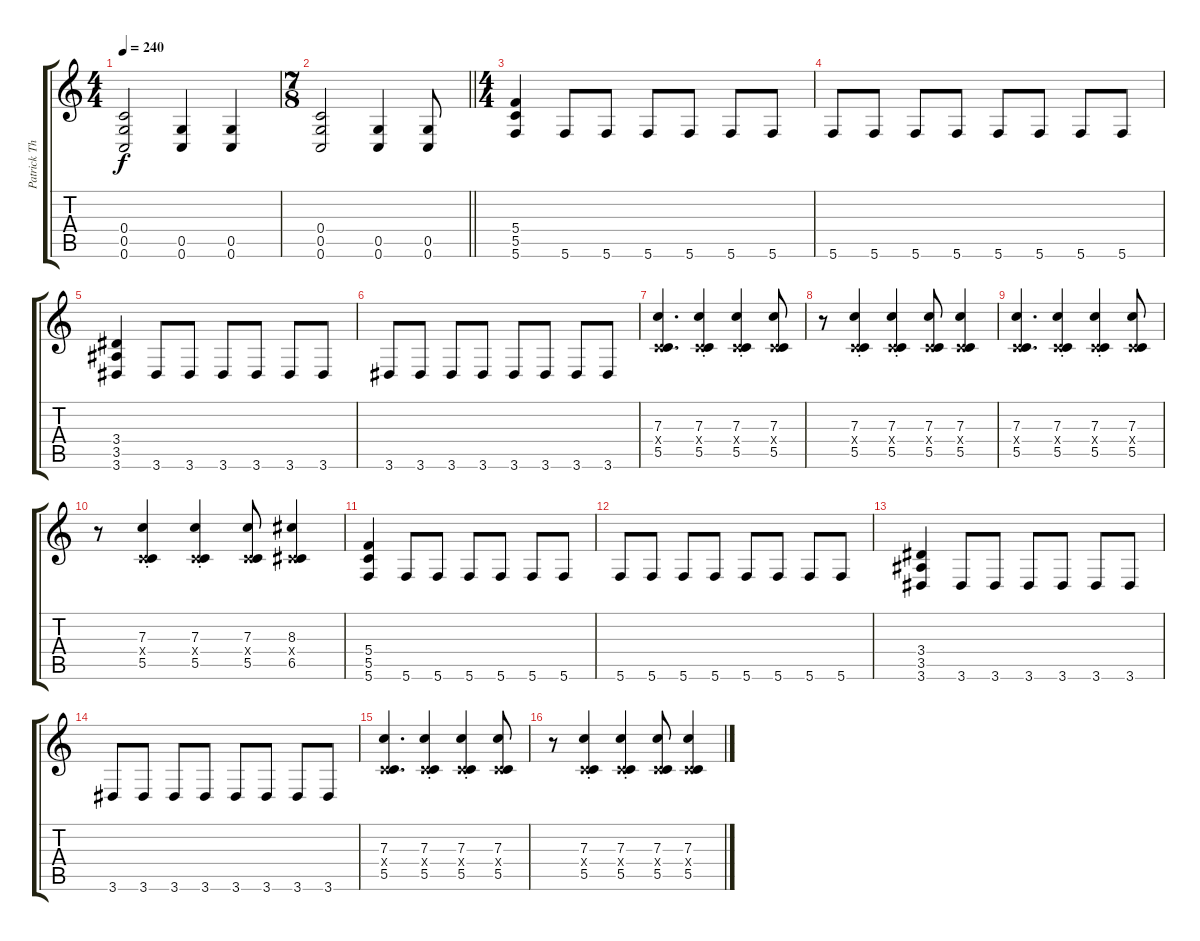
\track ("Patrick Thompson - Guitar Harmonic" "Patrick Th") {instrument overdrivenguitar}
\staff {score tabs}
\tuning (D4 A3 F3 C3 G2 C2) {hide}
\ts (4 4)
\tempo 240
\clef g2
\ks c
(0.4 0.5 0.6).2{dy f} (0.5 0.6).4 (0.5 0.6).4 |
\ts (7 8)
\barLineRight lightlight
(0.4 0.5 0.6).2 (0.5 0.6).4 (0.5 0.6).8 |
\ts (4 4)
(5.4 5.5 5.6).4 5.6.8 5.6.8 5.6.8 5.6.8 5.6.8 5.6.8 |
5.6.8 5.6.8 5.6.8 5.6.8 5.6.8 5.6.8 5.6.8 5.6.8 |
(3.4 3.5 3.6).4 3.6.8 3.6.8 3.6.8 3.6.8 3.6.8 3.6.8 |
3.6.8 3.6.8 3.6.8 3.6.8 3.6.8 3.6.8 3.6.8 3.6.8 |
(7.3 0.4{x} 5.5).4{d} (7.3{st} 0.4{x} 5.5{st}).4 (7.3{st} 0.4{x} 5.5{st}).4 (7.3 0.4{x} 5.5).8 |
r.8 (7.3{st} 0.4{x} 5.5{st}).4 (7.3{st} 0.4{x} 5.5{st}).4 (7.3 0.4{x} 5.5).8 (7.3 0.4{x} 5.5).4 |
(7.3 0.4{x} 5.5).4{d} (7.3{st} 0.4{x} 5.5{st}).4 (7.3{st} 0.4{x} 5.5{st}).4 (7.3 0.4{x} 5.5).8 |
r.8 (7.3{st} 0.4{x} 5.5{st}).4 (7.3{st} 0.4{x} 5.5{st}).4 (7.3 0.4{x} 5.5).8 (8.3 0.4{x} 6.5).4 |
(5.4 5.5 5.6).4 5.6.8 5.6.8 5.6.8 5.6.8 5.6.8 5.6.8 |
5.6.8 5.6.8 5.6.8 5.6.8 5.6.8 5.6.8 5.6.8 5.6.8 |
(3.4 3.5 3.6).4 3.6.8 3.6.8 3.6.8 3.6.8 3.6.8 3.6.8 |
3.6.8 3.6.8 3.6.8 3.6.8 3.6.8 3.6.8 3.6.8 3.6.8 |
(7.3 0.4{x} 5.5).4{d} (7.3{st} 0.4{x} 5.5{st}).4 (7.3{st} 0.4{x} 5.5{st}).4 (7.3 0.4{x} 5.5).8 |
r.8 (7.3{st} 0.4{x} 5.5{st}).4 (7.3{st} 0.4{x} 5.5{st}).4 (7.3 0.4{x} 5.5).8 (7.3 0.4{x} 5.5).4
